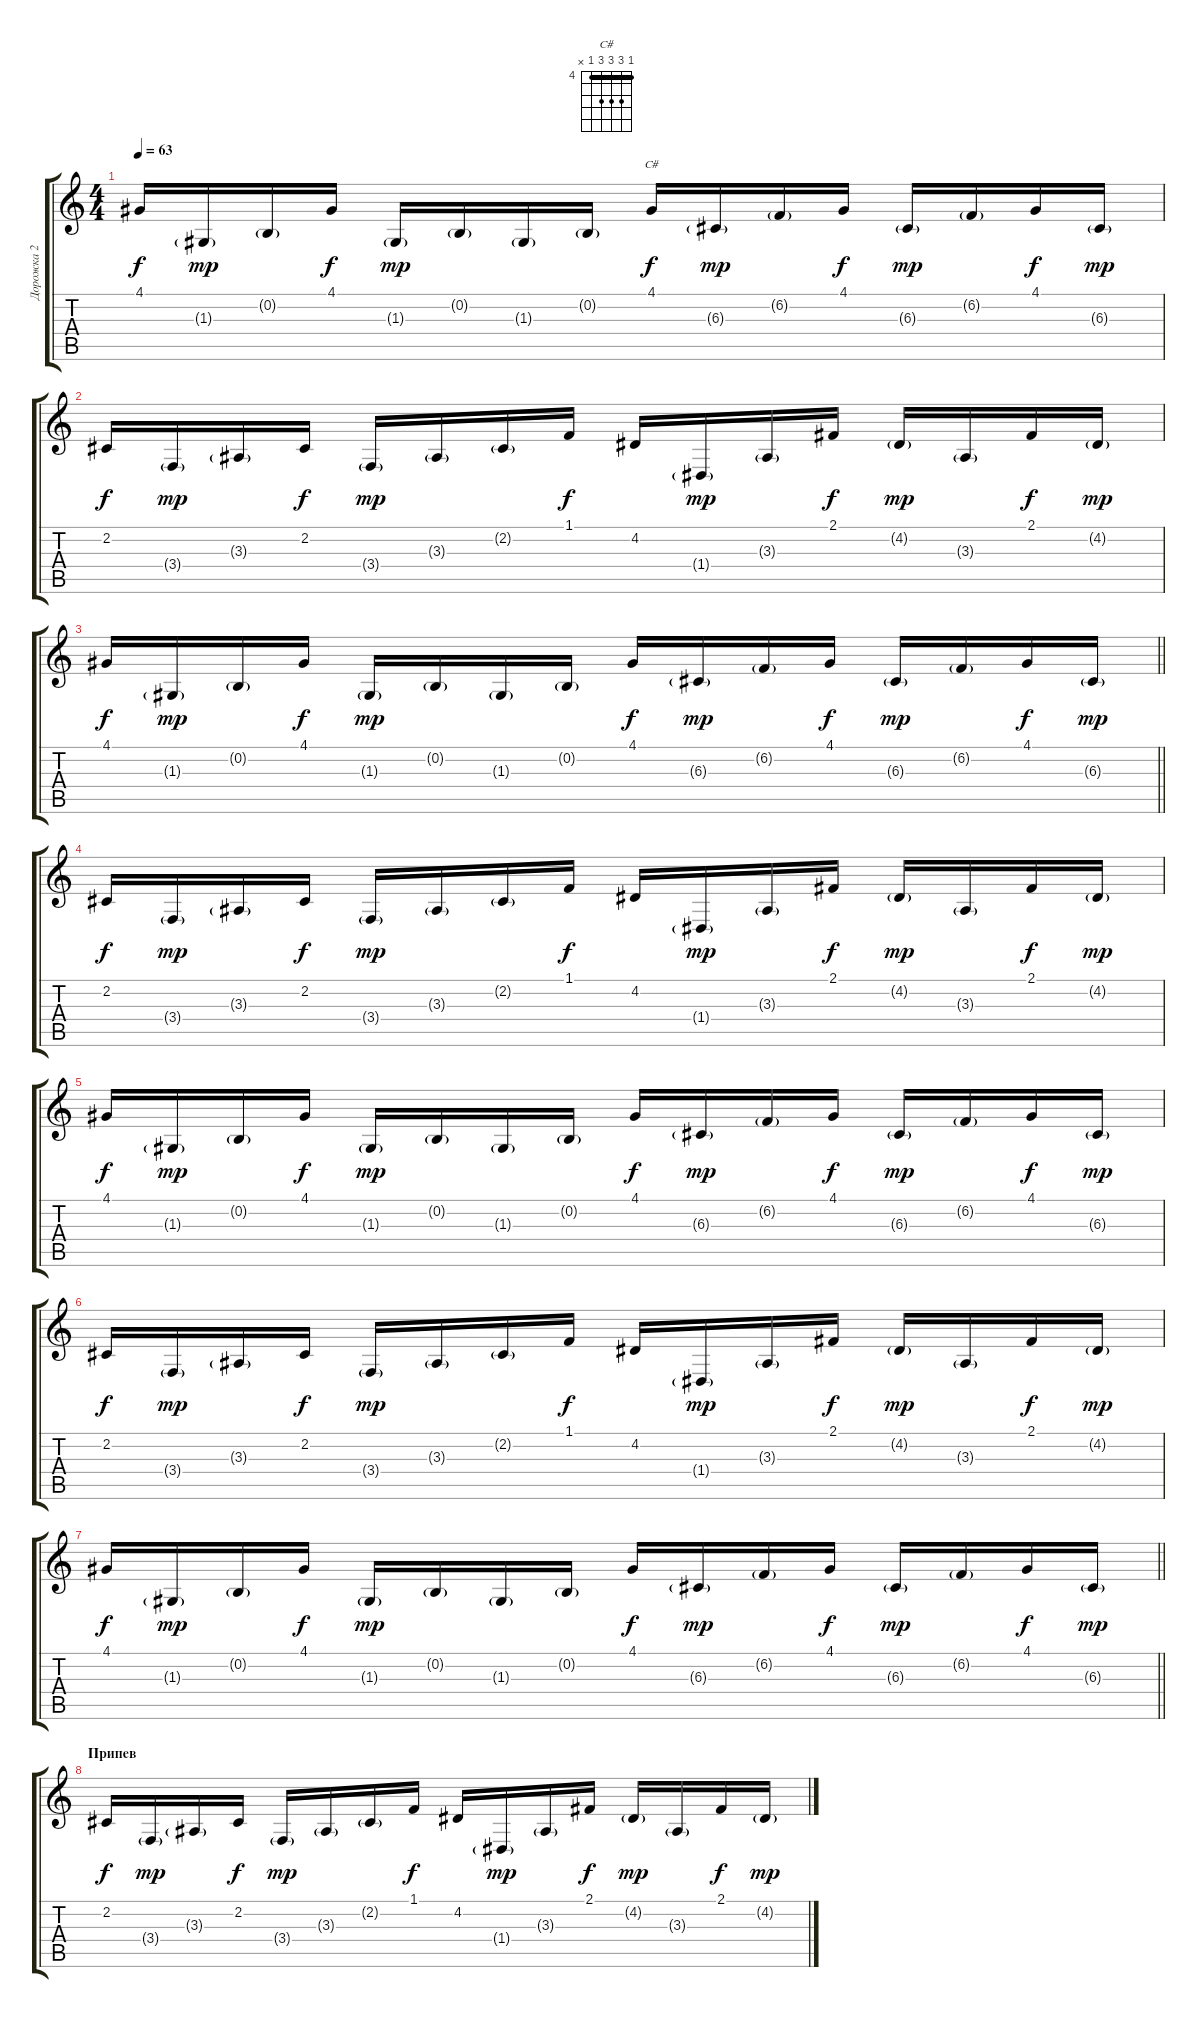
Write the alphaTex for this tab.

\track ("Дорожка 2" "Дорожка 2") {instrument fx5brightness}
\staff {score tabs}
\tuning (E4 B3 G3 D3 A2 E2) {hide}
\chord ("C#" 4 6 6 6 4 x) {firstfret 4 barre 4}
\ts (4 4)
\tempo 63
\clef g2
\ks c
4.1.16{dy f} 1.3{g}.16{dy mp} 0.2{g}.16 4.1.16{dy f} 1.3{g}.16{dy mp} 0.2{g}.16 1.3{g}.16 0.2{g}.16 4.1.16{ch "C#" dy f} 6.3{g}.16{dy mp} 6.2{g}.16 4.1.16{dy f} 6.3{g}.16{dy mp} 6.2{g}.16 4.1.16{dy f} 6.3{g}.16{dy mp} |
2.2.16{dy f} 3.4{g}.16{dy mp} 3.3{g}.16 2.2.16{dy f} 3.4{g}.16{dy mp} 3.3{g}.16 2.2{g}.16 1.1.16{dy f} 4.2.16 1.4{g}.16{dy mp} 3.3{g}.16 2.1.16{dy f} 4.2{g}.16{dy mp} 3.3{g}.16 2.1.16{dy f} 4.2{g}.16{dy mp} |
\barLineRight lightlight
4.1.16{dy f} 1.3{g}.16{dy mp} 0.2{g}.16 4.1.16{dy f} 1.3{g}.16{dy mp} 0.2{g}.16 1.3{g}.16 0.2{g}.16 4.1.16{dy f} 6.3{g}.16{dy mp} 6.2{g}.16 4.1.16{dy f} 6.3{g}.16{dy mp} 6.2{g}.16 4.1.16{dy f} 6.3{g}.16{dy mp} |
2.2.16{dy f volume 10} 3.4{g}.16{dy mp} 3.3{g}.16 2.2.16{dy f} 3.4{g}.16{dy mp} 3.3{g}.16 2.2{g}.16 1.1.16{dy f} 4.2.16 1.4{g}.16{dy mp} 3.3{g}.16 2.1.16{dy f} 4.2{g}.16{dy mp} 3.3{g}.16 2.1.16{dy f} 4.2{g}.16{dy mp} |
4.1.16{dy f} 1.3{g}.16{dy mp} 0.2{g}.16 4.1.16{dy f} 1.3{g}.16{dy mp} 0.2{g}.16 1.3{g}.16 0.2{g}.16 4.1.16{dy f} 6.3{g}.16{dy mp} 6.2{g}.16 4.1.16{dy f} 6.3{g}.16{dy mp} 6.2{g}.16 4.1.16{dy f} 6.3{g}.16{dy mp} |
2.2.16{dy f} 3.4{g}.16{dy mp} 3.3{g}.16 2.2.16{dy f} 3.4{g}.16{dy mp} 3.3{g}.16 2.2{g}.16 1.1.16{dy f} 4.2.16 1.4{g}.16{dy mp} 3.3{g}.16 2.1.16{dy f} 4.2{g}.16{dy mp} 3.3{g}.16 2.1.16{dy f} 4.2{g}.16{dy mp} |
\barLineRight lightlight
4.1.16{dy f} 1.3{g}.16{dy mp} 0.2{g}.16 4.1.16{dy f} 1.3{g}.16{dy mp} 0.2{g}.16 1.3{g}.16 0.2{g}.16 4.1.16{dy f} 6.3{g}.16{dy mp} 6.2{g}.16 4.1.16{dy f} 6.3{g}.16{dy mp} 6.2{g}.16 4.1.16{dy f} 6.3{g}.16{dy mp} |
\section ("" "Припев")
2.2.16{dy f} 3.4{g}.16{dy mp} 3.3{g}.16 2.2.16{dy f} 3.4{g}.16{dy mp} 3.3{g}.16 2.2{g}.16 1.1.16{dy f} 4.2.16 1.4{g}.16{dy mp} 3.3{g}.16 2.1.16{dy f} 4.2{g}.16{dy mp} 3.3{g}.16 2.1.16{dy f} 4.2{g}.16{dy mp}
